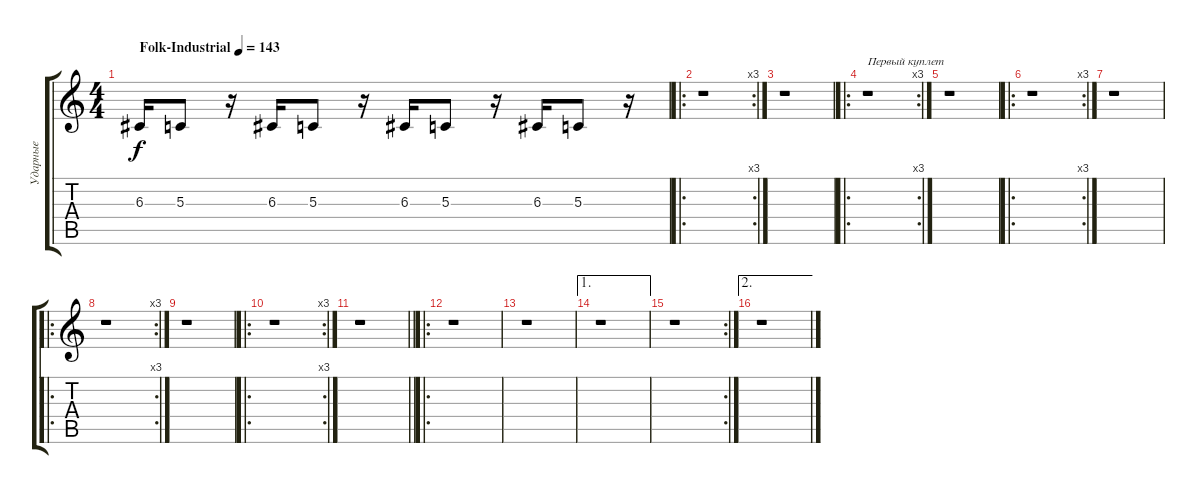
\track ("Ударные" "Ударные") {instrument reversecymbal}
\staff {score tabs}
\tuning (E4 B3 G3 D3 A2 E2) {hide}
\ts (4 4)
\tempo (143 "Folk-Industrial")
\clef g2
\ks c
6.3.16{dy f instrument reversecymbal} 5.3.8 r.16 6.3.16 5.3.8 r.16 6.3.16 5.3.8 r.16 6.3.16 5.3.8 r.16 |
\ro
\rc 3
r.1 |
r.1 |
\ro
\rc 3
r.1{txt "Первый куплет"} |
r.1 |
\ro
\rc 3
r.1 |
r.1 |
\ro
\rc 3
r.1 |
r.1 |
\ro
\rc 3
r.1 |
\barLineRight lightlight
r.1 |
\ro
r.1 |
r.1 |
\ae 1
r.1 |
\rc 2
r.1 |
\ae 2
r.1
